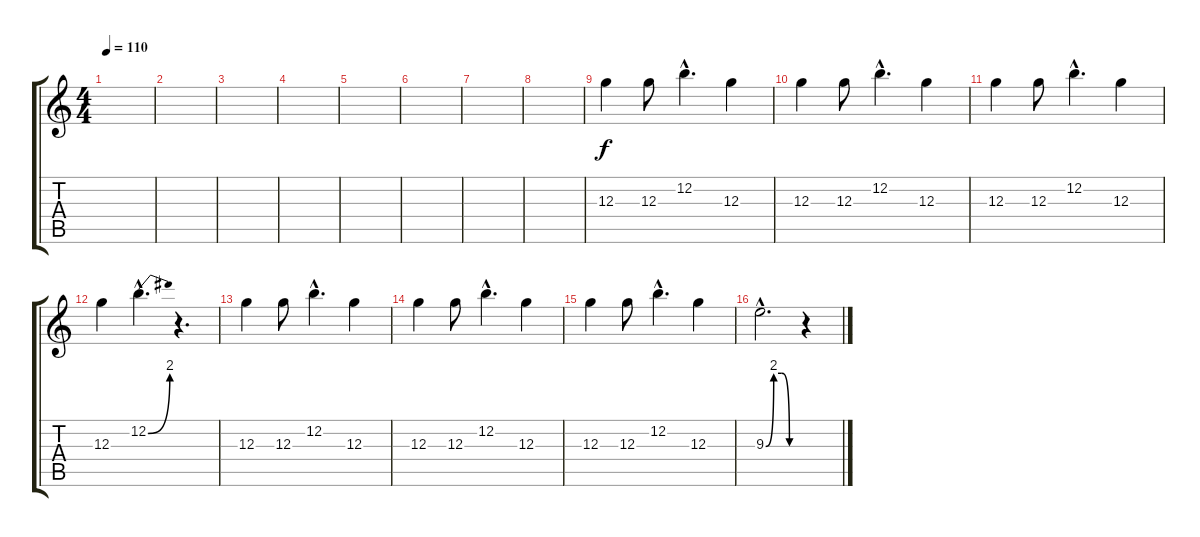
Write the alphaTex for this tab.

\track "" {instrument overdrivenguitar}
\staff {score tabs}
\tuning (E4 B3 G3 D3 A2 E2) {hide}
\ts (4 4)
\tempo 110
\clef g2
\ks c
|
|
|
|
|
|
|
|
12.3.4 12.3.8 12.2{hac}.4{d} 12.3.4 |
12.3.4 12.3.8 12.2{hac}.4{d} 12.3.4 |
12.3.4 12.3.8 12.2{hac}.4{d} 12.3.4 |
12.3.4 12.2{be (bend 0 0 60 8) hac}.4{d} r.4{d} |
12.3.4 12.3.8 12.2{hac}.4{d} 12.3.4 |
12.3.4 12.3.8 12.2{hac}.4{d} 12.3.4 |
12.3.4 12.3.8 12.2{hac}.4{d} 12.3.4 |
9.3{be (custom 0 0 15 8 30 8 45 0 60 0) hac}.2{d} r.4
